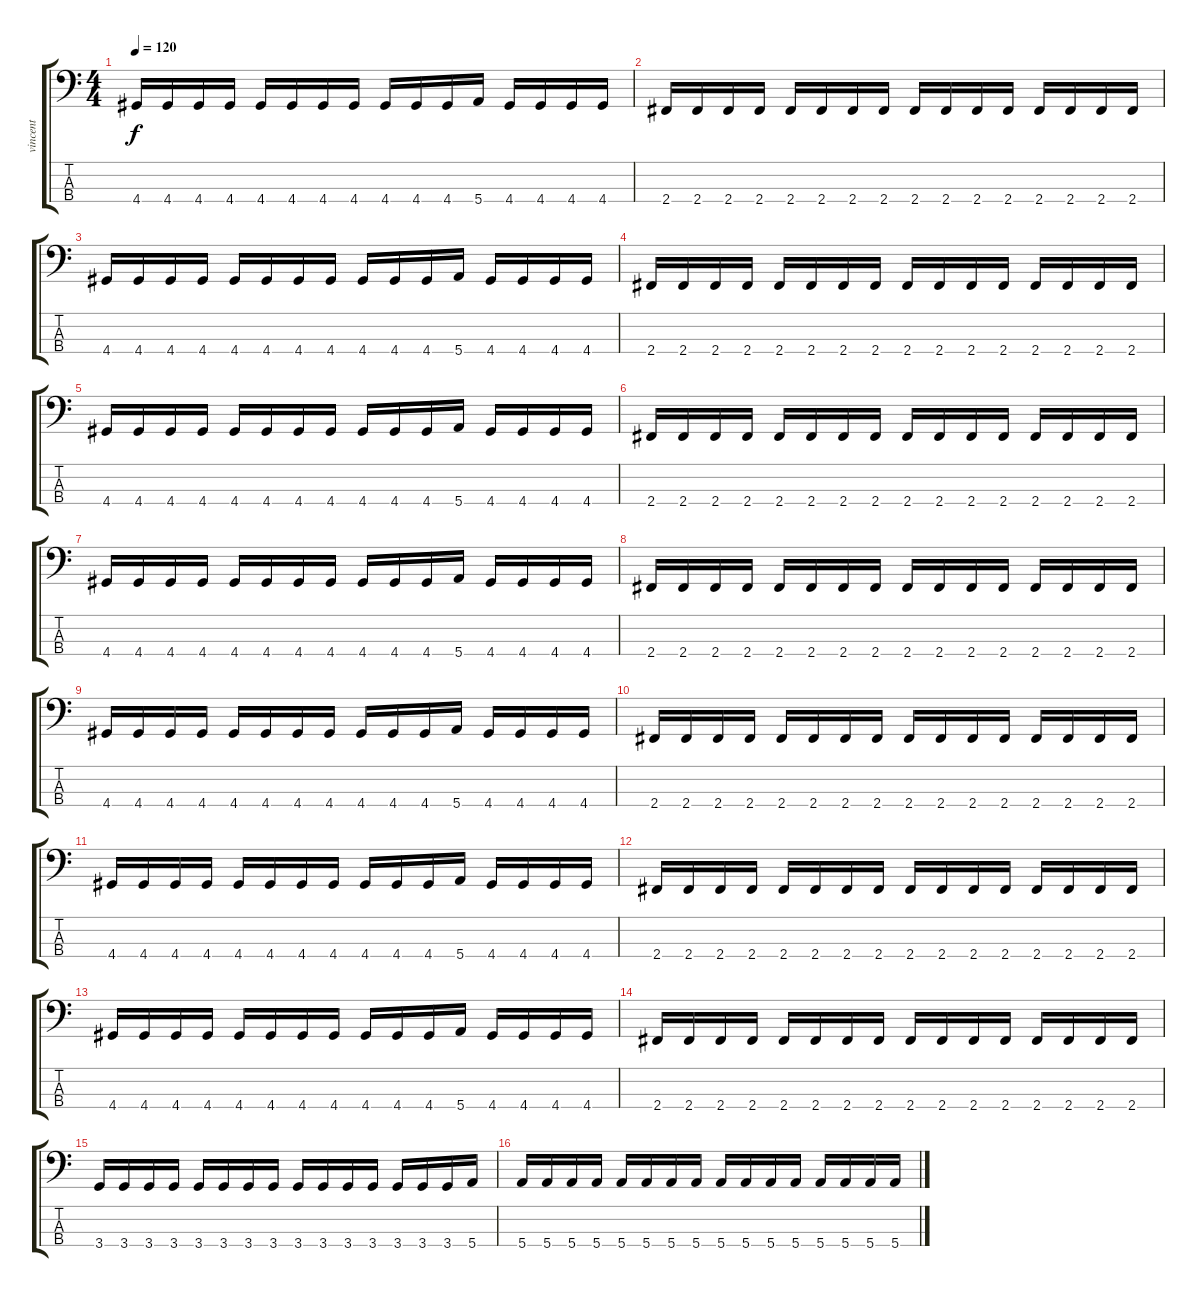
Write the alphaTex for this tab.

\track ("vincent" "vincent") {instrument electricbassfinger}
\staff {score tabs}
\tuning (G2 D2 A1 E1) {hide}
\ts (4 4)
\tempo 120
\clef f4
\ks c
4.4.16{dy f} 4.4.16 4.4.16 4.4.16 4.4.16 4.4.16 4.4.16 4.4.16 4.4.16 4.4.16 4.4.16 5.4.16 4.4.16 4.4.16 4.4.16 4.4.16 |
2.4.16 2.4.16 2.4.16 2.4.16 2.4.16 2.4.16 2.4.16 2.4.16 2.4.16 2.4.16 2.4.16 2.4.16 2.4.16 2.4.16 2.4.16 2.4.16 |
4.4.16 4.4.16 4.4.16 4.4.16 4.4.16 4.4.16 4.4.16 4.4.16 4.4.16 4.4.16 4.4.16 5.4.16 4.4.16 4.4.16 4.4.16 4.4.16 |
2.4.16 2.4.16 2.4.16 2.4.16 2.4.16 2.4.16 2.4.16 2.4.16 2.4.16 2.4.16 2.4.16 2.4.16 2.4.16 2.4.16 2.4.16 2.4.16 |
4.4.16 4.4.16 4.4.16 4.4.16 4.4.16 4.4.16 4.4.16 4.4.16 4.4.16 4.4.16 4.4.16 5.4.16 4.4.16 4.4.16 4.4.16 4.4.16 |
2.4.16 2.4.16 2.4.16 2.4.16 2.4.16 2.4.16 2.4.16 2.4.16 2.4.16 2.4.16 2.4.16 2.4.16 2.4.16 2.4.16 2.4.16 2.4.16 |
4.4.16 4.4.16 4.4.16 4.4.16 4.4.16 4.4.16 4.4.16 4.4.16 4.4.16 4.4.16 4.4.16 5.4.16 4.4.16 4.4.16 4.4.16 4.4.16 |
2.4.16 2.4.16 2.4.16 2.4.16 2.4.16 2.4.16 2.4.16 2.4.16 2.4.16 2.4.16 2.4.16 2.4.16 2.4.16 2.4.16 2.4.16 2.4.16 |
4.4.16 4.4.16 4.4.16 4.4.16 4.4.16 4.4.16 4.4.16 4.4.16 4.4.16 4.4.16 4.4.16 5.4.16 4.4.16 4.4.16 4.4.16 4.4.16 |
2.4.16 2.4.16 2.4.16 2.4.16 2.4.16 2.4.16 2.4.16 2.4.16 2.4.16 2.4.16 2.4.16 2.4.16 2.4.16 2.4.16 2.4.16 2.4.16 |
4.4.16 4.4.16 4.4.16 4.4.16 4.4.16 4.4.16 4.4.16 4.4.16 4.4.16 4.4.16 4.4.16 5.4.16 4.4.16 4.4.16 4.4.16 4.4.16 |
2.4.16 2.4.16 2.4.16 2.4.16 2.4.16 2.4.16 2.4.16 2.4.16 2.4.16 2.4.16 2.4.16 2.4.16 2.4.16 2.4.16 2.4.16 2.4.16 |
4.4.16 4.4.16 4.4.16 4.4.16 4.4.16 4.4.16 4.4.16 4.4.16 4.4.16 4.4.16 4.4.16 5.4.16 4.4.16 4.4.16 4.4.16 4.4.16 |
2.4.16 2.4.16 2.4.16 2.4.16 2.4.16 2.4.16 2.4.16 2.4.16 2.4.16 2.4.16 2.4.16 2.4.16 2.4.16 2.4.16 2.4.16 2.4.16 |
3.4.16 3.4.16 3.4.16 3.4.16 3.4.16 3.4.16 3.4.16 3.4.16 3.4.16 3.4.16 3.4.16 3.4.16 3.4.16 3.4.16 3.4.16 5.4.16 |
5.4.16 5.4.16 5.4.16 5.4.16 5.4.16 5.4.16 5.4.16 5.4.16 5.4.16 5.4.16 5.4.16 5.4.16 5.4.16 5.4.16 5.4.16 5.4.16
